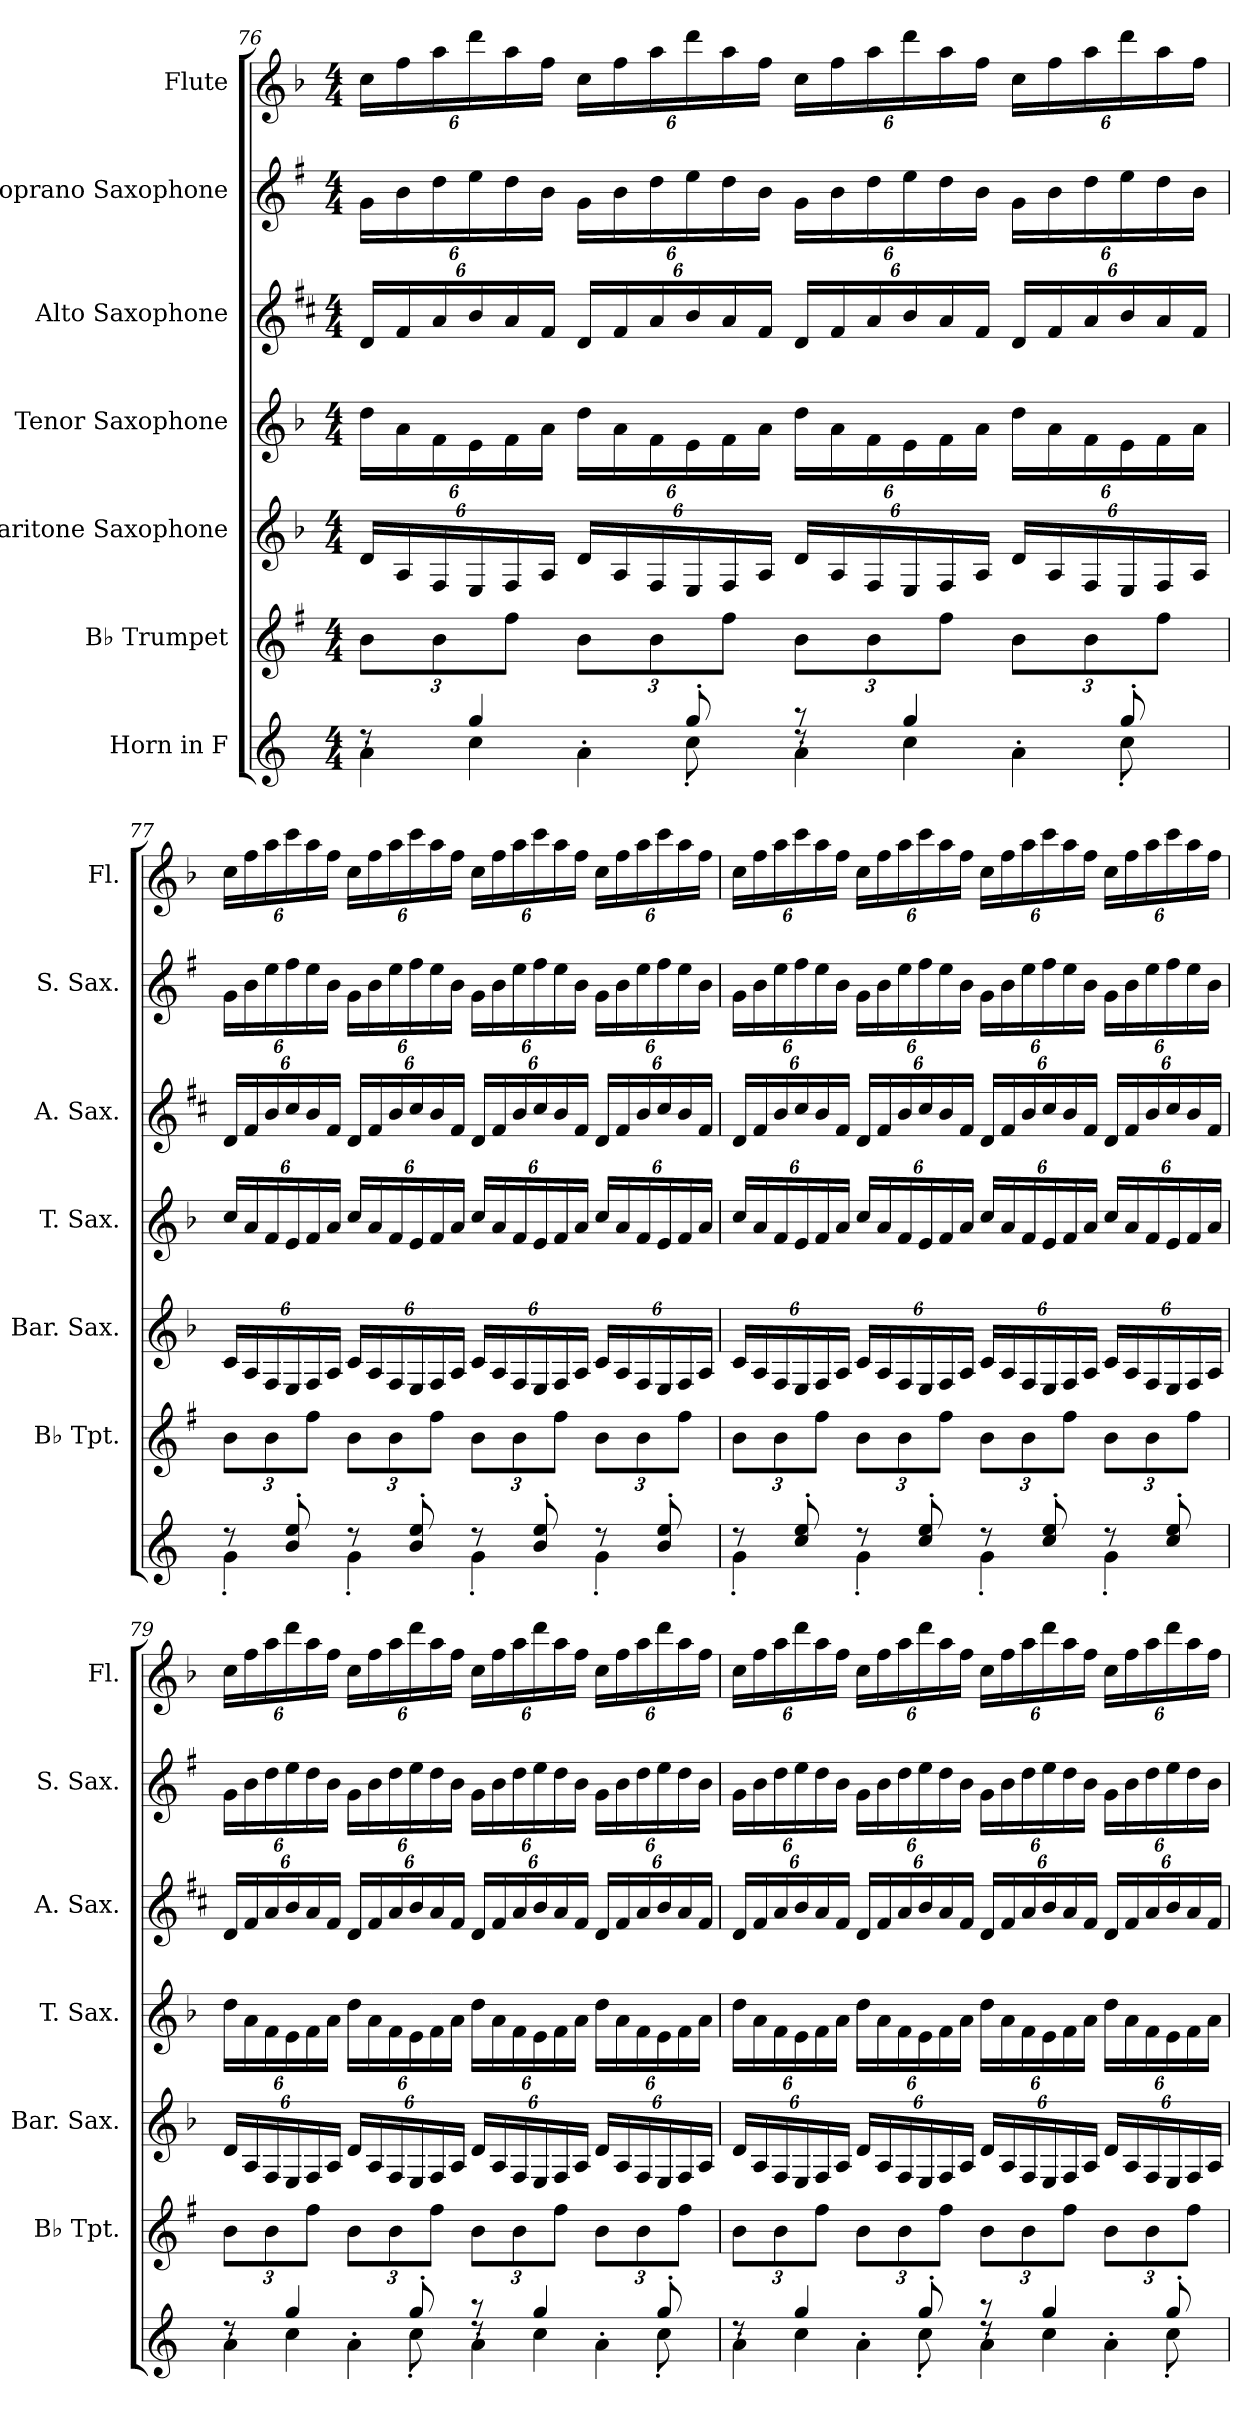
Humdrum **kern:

**kern	**kern	**kern	**kern	**kern	**kern	**kern
*part7	*part6	*part5	*part4	*part3	*part2	*part1
*staff7	*staff6	*staff5	*staff4	*staff3	*staff2	*staff1
*I"Horn in F	*I"B♭ Trumpet	*I"Baritone Saxophone	*I"Tenor Saxophone	*I"Alto Saxophone	*I"Soprano Saxophone	*I"Flute
*	*I'B♭ Tpt.	*I'Bar. Sax.	*I'T. Sax.	*I'A. Sax.	*I'S. Sax.	*I'Fl.
!!LO:PB:g=z
*clefG2	*clefG2	*clefG2	*clefG2	*clefG2	*clefG2	*clefG2
*ITrd4c7	*ITrd1c2	*ITrd12c21	*ITrd8c14	*ITrd5c9	*ITrd1c2	*
*k[b-]	*k[b-]	*k[b-]	*k[b-]	*k[b-]	*k[b-]	*k[b-]
*M4/4	*M4/4	*M4/4	*M4/4	*M4/4	*M4/4	*M4/4
=76	=76	=76	=76	=76	=76	=76
*^	*	*	*	*	*	*
*	*^	*	*	*	*	*	*
*	*	*	*Xbrackettup	*Xbrackettup	*Xbrackettup	*Xbrackettup	*Xbrackettup	*Xbrackettup
8rdd	8ryy	4d'\	12a\L	24D/LL	24d\LL	24F/LL	24f\LL	24cc\LL
.	.	.	.	24AA/	24A\	24A/	24a\	24ff\
.	.	.	12a\	24FF/	24F\	24c/	24cc\	24aa\
4cc/	4f\	.	.	24EE/	24E\	24d/	24dd\	24ddd\
.	.	.	12ee\J	24FF/	24F\	24c/	24cc\	24aa\
.	.	.	.	24AA/JJ	24A\JJ	24A/JJ	24a\JJ	24ff\JJ
.	.	4d'\	12a\L	24D/LL	24d\LL	24F/LL	24f\LL	24cc\LL
.	.	.	.	24AA/	24A\	24A/	24a\	24ff\
.	.	.	12a\	24FF/	24F\	24c/	24cc\	24aa\
8cc'/	8f'\	.	.	24EE/	24E\	24d/	24dd\	24ddd\
.	.	.	12ee\J	24FF/	24F\	24c/	24cc\	24aa\
.	.	.	.	24AA/JJ	24A\JJ	24A/JJ	24a\JJ	24ff\JJ
8rdd	8raa	4d'\	12a\L	24D/LL	24d\LL	24F/LL	24f\LL	24cc\LL
.	.	.	.	24AA/	24A\	24A/	24a\	24ff\
.	.	.	12a\	24FF/	24F\	24c/	24cc\	24aa\
4cc/	4f\	.	.	24EE/	24E\	24d/	24dd\	24ddd\
.	.	.	12ee\J	24FF/	24F\	24c/	24cc\	24aa\
.	.	.	.	24AA/JJ	24A\JJ	24A/JJ	24a\JJ	24ff\JJ
.	.	4d'\	12a\L	24D/LL	24d\LL	24F/LL	24f\LL	24cc\LL
.	.	.	.	24AA/	24A\	24A/	24a\	24ff\
.	.	.	12a\	24FF/	24F\	24c/	24cc\	24aa\
8cc'/	8f'\	.	.	24EE/	24E\	24d/	24dd\	24ddd\
.	.	.	12ee\J	24FF/	24F\	24c/	24cc\	24aa\
.	.	.	.	24AA/JJ	24A\JJ	24A/JJ	24a\JJ	24ff\JJ
*	*v	*v	*	*	*	*	*	*
!!LO:PB:g=z
=77	=77	=77	=77	=77	=77	=77	=77
8rdd	4c'\	12a\L	24C/LL	24c/LL	24F/LL	24f\LL	24cc\LL
.	.	.	24AA/	24A/	24A/	24a\	24ff\
.	.	12a\	24FF/	24F/	24d/	24dd\	24aa\
8e/' 8a/'	.	.	24EE/	24E/	24e/	24ee\	24ccc\
.	.	12ee\J	24FF/	24F/	24d/	24dd\	24aa\
.	.	.	24AA/JJ	24A/JJ	24A/JJ	24a\JJ	24ff\JJ
8rdd	4c'\	12a\L	24C/LL	24c/LL	24F/LL	24f\LL	24cc\LL
.	.	.	24AA/	24A/	24A/	24a\	24ff\
.	.	12a\	24FF/	24F/	24d/	24dd\	24aa\
8e/' 8a/'	.	.	24EE/	24E/	24e/	24ee\	24ccc\
.	.	12ee\J	24FF/	24F/	24d/	24dd\	24aa\
.	.	.	24AA/JJ	24A/JJ	24A/JJ	24a\JJ	24ff\JJ
8rdd	4c'\	12a\L	24C/LL	24c/LL	24F/LL	24f\LL	24cc\LL
.	.	.	24AA/	24A/	24A/	24a\	24ff\
.	.	12a\	24FF/	24F/	24d/	24dd\	24aa\
8e/' 8a/'	.	.	24EE/	24E/	24e/	24ee\	24ccc\
.	.	12ee\J	24FF/	24F/	24d/	24dd\	24aa\
.	.	.	24AA/JJ	24A/JJ	24A/JJ	24a\JJ	24ff\JJ
8rdd	4c'\	12a\L	24C/LL	24c/LL	24F/LL	24f\LL	24cc\LL
.	.	.	24AA/	24A/	24A/	24a\	24ff\
.	.	12a\	24FF/	24F/	24d/	24dd\	24aa\
8e/' 8a/'	.	.	24EE/	24E/	24e/	24ee\	24ccc\
.	.	12ee\J	24FF/	24F/	24d/	24dd\	24aa\
.	.	.	24AA/JJ	24A/JJ	24A/JJ	24a\JJ	24ff\JJ
!!LO:PB:g=z
=78	=78	=78	=78	=78	=78	=78	=78
8rdd	4c'\	12a\L	24C/LL	24c/LL	24F/LL	24f\LL	24cc\LL
.	.	.	24AA/	24A/	24A/	24a\	24ff\
.	.	12a\	24FF/	24F/	24d/	24dd\	24aa\
8f/' 8a/'	.	.	24EE/	24E/	24e/	24ee\	24ccc\
.	.	12ee\J	24FF/	24F/	24d/	24dd\	24aa\
.	.	.	24AA/JJ	24A/JJ	24A/JJ	24a\JJ	24ff\JJ
8rdd	4c'\	12a\L	24C/LL	24c/LL	24F/LL	24f\LL	24cc\LL
.	.	.	24AA/	24A/	24A/	24a\	24ff\
.	.	12a\	24FF/	24F/	24d/	24dd\	24aa\
8f/' 8a/'	.	.	24EE/	24E/	24e/	24ee\	24ccc\
.	.	12ee\J	24FF/	24F/	24d/	24dd\	24aa\
.	.	.	24AA/JJ	24A/JJ	24A/JJ	24a\JJ	24ff\JJ
8rdd	4c'\	12a\L	24C/LL	24c/LL	24F/LL	24f\LL	24cc\LL
.	.	.	24AA/	24A/	24A/	24a\	24ff\
.	.	12a\	24FF/	24F/	24d/	24dd\	24aa\
8f/' 8a/'	.	.	24EE/	24E/	24e/	24ee\	24ccc\
.	.	12ee\J	24FF/	24F/	24d/	24dd\	24aa\
.	.	.	24AA/JJ	24A/JJ	24A/JJ	24a\JJ	24ff\JJ
8rdd	4c'\	12a\L	24C/LL	24c/LL	24F/LL	24f\LL	24cc\LL
.	.	.	24AA/	24A/	24A/	24a\	24ff\
.	.	12a\	24FF/	24F/	24d/	24dd\	24aa\
8f/' 8a/'	.	.	24EE/	24E/	24e/	24ee\	24ccc\
.	.	12ee\J	24FF/	24F/	24d/	24dd\	24aa\
.	.	.	24AA/JJ	24A/JJ	24A/JJ	24a\JJ	24ff\JJ
!!LO:PB:g=z
=79	=79	=79	=79	=79	=79	=79	=79
*	*^	*	*	*	*	*	*
8rdd	8ryy	4d'\	12a\L	24D/LL	24d\LL	24F/LL	24f\LL	24cc\LL
.	.	.	.	24AA/	24A\	24A/	24a\	24ff\
.	.	.	12a\	24FF/	24F\	24c/	24cc\	24aa\
4cc/	4f\	.	.	24EE/	24E\	24d/	24dd\	24ddd\
.	.	.	12ee\J	24FF/	24F\	24c/	24cc\	24aa\
.	.	.	.	24AA/JJ	24A\JJ	24A/JJ	24a\JJ	24ff\JJ
.	.	4d'\	12a\L	24D/LL	24d\LL	24F/LL	24f\LL	24cc\LL
.	.	.	.	24AA/	24A\	24A/	24a\	24ff\
.	.	.	12a\	24FF/	24F\	24c/	24cc\	24aa\
8cc'/	8f'\	.	.	24EE/	24E\	24d/	24dd\	24ddd\
.	.	.	12ee\J	24FF/	24F\	24c/	24cc\	24aa\
.	.	.	.	24AA/JJ	24A\JJ	24A/JJ	24a\JJ	24ff\JJ
8rdd	8raa	4d'\	12a\L	24D/LL	24d\LL	24F/LL	24f\LL	24cc\LL
.	.	.	.	24AA/	24A\	24A/	24a\	24ff\
.	.	.	12a\	24FF/	24F\	24c/	24cc\	24aa\
4cc/	4f\	.	.	24EE/	24E\	24d/	24dd\	24ddd\
.	.	.	12ee\J	24FF/	24F\	24c/	24cc\	24aa\
.	.	.	.	24AA/JJ	24A\JJ	24A/JJ	24a\JJ	24ff\JJ
.	.	4d'\	12a\L	24D/LL	24d\LL	24F/LL	24f\LL	24cc\LL
.	.	.	.	24AA/	24A\	24A/	24a\	24ff\
.	.	.	12a\	24FF/	24F\	24c/	24cc\	24aa\
8cc'/	8f'\	.	.	24EE/	24E\	24d/	24dd\	24ddd\
.	.	.	12ee\J	24FF/	24F\	24c/	24cc\	24aa\
.	.	.	.	24AA/JJ	24A\JJ	24A/JJ	24a\JJ	24ff\JJ
!!LO:PB:g=z
=80	=80	=80	=80	=80	=80	=80	=80	=80
8rdd	8ryy	4d'\	12a\L	24D/LL	24d\LL	24F/LL	24f\LL	24cc\LL
.	.	.	.	24AA/	24A\	24A/	24a\	24ff\
.	.	.	12a\	24FF/	24F\	24c/	24cc\	24aa\
4cc/	4f\	.	.	24EE/	24E\	24d/	24dd\	24ddd\
.	.	.	12ee\J	24FF/	24F\	24c/	24cc\	24aa\
.	.	.	.	24AA/JJ	24A\JJ	24A/JJ	24a\JJ	24ff\JJ
.	.	4d'\	12a\L	24D/LL	24d\LL	24F/LL	24f\LL	24cc\LL
.	.	.	.	24AA/	24A\	24A/	24a\	24ff\
.	.	.	12a\	24FF/	24F\	24c/	24cc\	24aa\
8cc'/	8f'\	.	.	24EE/	24E\	24d/	24dd\	24ddd\
.	.	.	12ee\J	24FF/	24F\	24c/	24cc\	24aa\
.	.	.	.	24AA/JJ	24A\JJ	24A/JJ	24a\JJ	24ff\JJ
8rdd	8raa	4d'\	12a\L	24D/LL	24d\LL	24F/LL	24f\LL	24cc\LL
.	.	.	.	24AA/	24A\	24A/	24a\	24ff\
.	.	.	12a\	24FF/	24F\	24c/	24cc\	24aa\
4cc/	4f\	.	.	24EE/	24E\	24d/	24dd\	24ddd\
.	.	.	12ee\J	24FF/	24F\	24c/	24cc\	24aa\
.	.	.	.	24AA/JJ	24A\JJ	24A/JJ	24a\JJ	24ff\JJ
.	.	4d'\	12a\L	24D/LL	24d\LL	24F/LL	24f\LL	24cc\LL
.	.	.	.	24AA/	24A\	24A/	24a\	24ff\
.	.	.	12a\	24FF/	24F\	24c/	24cc\	24aa\
8cc'/	8f'\	.	.	24EE/	24E\	24d/	24dd\	24ddd\
.	.	.	12ee\J	24FF/	24F\	24c/	24cc\	24aa\
.	.	.	.	24AA/JJ	24A\JJ	24A/JJ	24a\JJ	24ff\JJ
*v	*v	*v	*	*	*	*	*	*
=	=	=	=	=	=	=
*-	*-	*-	*-	*-	*-	*-
